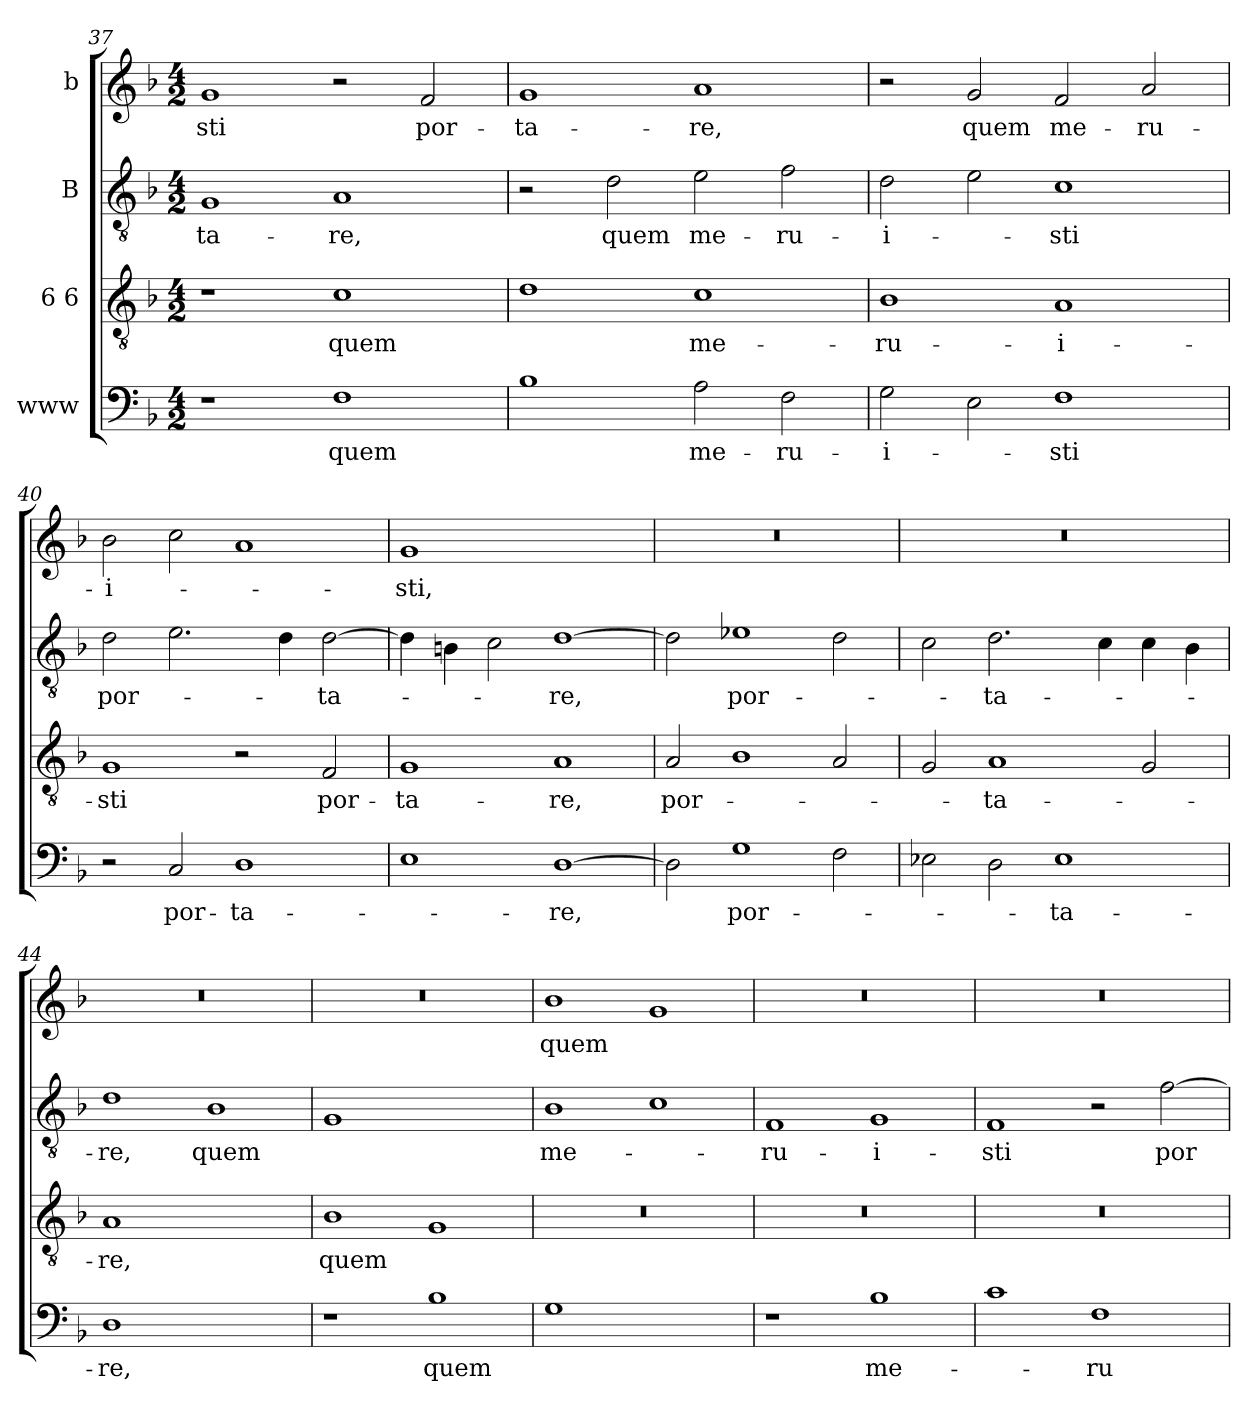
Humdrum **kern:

**kern	**text	**kern	**text	**kern	**text	**kern	**text
*part4	*part4	*part3	*part3	*part2	*part2	*part1	*part1
*staff4	*staff4	*staff3	*staff3	*staff2	*staff2	*staff1	*staff1
*I"www	*	*I"6 6	*	*I"B	*	*I"b	*
*clefF4	*	*clefGv2	*	*clefGv2	*	*clefG2	*
*k[b-]	*	*k[b-]	*	*k[b-]	*	*k[b-]	*
*M4/2	*	*M4/2	*	*M4/2	*	*M4/2	*
=37	=37	=37	=37	=37	=37	=37	=37
!	!	!	!	!	!LO:LY:b	!	!LO:LY:b
1r	.	1r	.	1G	-ta-	1g	-sti
!	!LO:LY:b	!	!LO:LY:b	!	!LO:LY:b	!	!
1F	quem	1c	quem	1A	-re,	2r	.
!	!	!	!	!	!	!	!LO:LY:b
.	.	.	.	.	.	2f/	por-
!!LO:LB:g=z
=38	=38	=38	=38	=38	=38	=38	=38
!	!	!	!	!	!	!	!LO:LY:b
1B-	.	1d	.	2r	.	1g	-ta-
!	!	!	!	!	!LO:LY:b	!	!
.	.	.	.	2d\	quem	.	.
!	!LO:LY:b	!	!LO:LY:b	!	!LO:LY:b	!	!LO:LY:b
2A\	me-	1c	me-	2e\	me-	1a	-re,
!	!LO:LY:b	!	!	!	!LO:LY:b	!	!
2F\	-ru-	.	.	2f\	-ru-	.	.
=39	=39	=39	=39	=39	=39	=39	=39
!	!LO:LY:b	!	!LO:LY:b	!	!LO:LY:b	!	!
2G\	-i-	1B-	-ru-	2d\	-i-	2r	.
!	!	!	!	!	!	!	!LO:LY:b
2E\	.	.	.	2e\	.	2g/	quem
!	!LO:LY:b	!	!LO:LY:b	!	!LO:LY:b	!	!LO:LY:b
1F	-sti	1A	-i-	1c	-sti	2f/	me-
!	!	!	!	!	!	!	!LO:LY:b
.	.	.	.	.	.	2a/	-ru-
=40	=40	=40	=40	=40	=40	=40	=40
!	!	!	!LO:LY:b	!	!LO:LY:b	!	!LO:LY:b
2r	.	1G	-sti	2d\	por-	2b-\	-i-
!	!LO:LY:b	!	!	!	!	!	!
2C/	por-	.	.	2.e\	.	2cc\	.
!	!LO:LY:b	!	!	!	!	!	!
1D	-ta-	2r	.	.	.	1a	.
.	.	.	.	4d\	.	.	.
!	!	!	!LO:LY:b	!	!LO:LY:b	!	!
.	.	2F/	por-	[2d\	-ta-	.	.
=41	=41	=41	=41	=41	=41	=41	=41
!	!	!	!LO:LY:b	!	!	!	!LO:LY:b
1E	.	1G	-ta-	4d\]	.	1g	-sti,
.	.	.	.	4Bn\	.	.	.
.	.	.	.	2c\	.	.	.
!	!LO:LY:b	!	!LO:LY:b	!	!LO:LY:b	!	!
[1D	-re,	1A	-re,	[1d	-re,	1ryy	.
=42	=42	=42	=42	=42	=42	=42	=42
!	!	!	!LO:LY:b	!	!	!	!
2D\]	.	2A/	por-	2d\]	.	0r	.
!	!LO:LY:b	!	!	!	!LO:LY:b	!	!
1G	por-	1B-	.	1e-X	por-	.	.
2F\	.	2A/	.	2d\	.	.	.
!!LO:PB:g=z
=43	=43	=43	=43	=43	=43	=43	=43
2E-X\	.	2G/	.	2c\	.	0r	.
!	!	!	!LO:LY:b	!	!LO:LY:b	!	!
2D\	.	1A	-ta-	2.d\	-ta-	.	.
!	!LO:LY:b	!	!	!	!	!	!
1E-	-ta-	.	.	.	.	.	.
.	.	.	.	4c\	.	.	.
.	.	2G/	.	4c\	.	.	.
.	.	.	.	4B-\	.	.	.
=44	=44	=44	=44	=44	=44	=44	=44
!	!LO:LY:b	!	!LO:LY:b	!	!LO:LY:b	!	!
1D	-re,	1A	-re,	1d	-re,	0r	.
!	!	!	!	!	!LO:LY:b	!	!
1ryy	.	1ryy	.	1B-	quem	.	.
=45	=45	=45	=45	=45	=45	=45	=45
!	!	!	!LO:LY:b	!	!	!	!
1r	.	1B-	quem	1G	.	0r	.
!	!LO:LY:b	!	!	!	!	!	!
1B-	quem	1G	.	1ryy	.	.	.
=46	=46	=46	=46	=46	=46	=46	=46
!	!	!	!	!	!LO:LY:b	!	!LO:LY:b
1G	.	0r	.	1B-	me-	1b-	quem
1ryy	.	.	.	1c	.	1g	.
=47	=47	=47	=47	=47	=47	=47	=47
!	!	!	!	!	!LO:LY:b	!	!
1r	.	0r	.	1F	-ru-	0r	.
!	!LO:LY:b	!	!	!	!LO:LY:b	!	!
1B-	me-	.	.	1G	-i-	.	.
=48	=48	=48	=48	=48	=48	=48	=48
!	!	!	!	!	!LO:LY:b	!	!
1c	.	0r	.	1F	-sti	0r	.
!	!LO:LY:b	!	!	!	!	!	!
1F	-ru-	.	.	2r	.	.	.
!	!	!	!	!	!LO:LY:b	!	!
.	.	.	.	[2f\	por-	.	.
=	=	=	=	=	=	=	=
*-	*-	*-	*-	*-	*-	*-	*-
